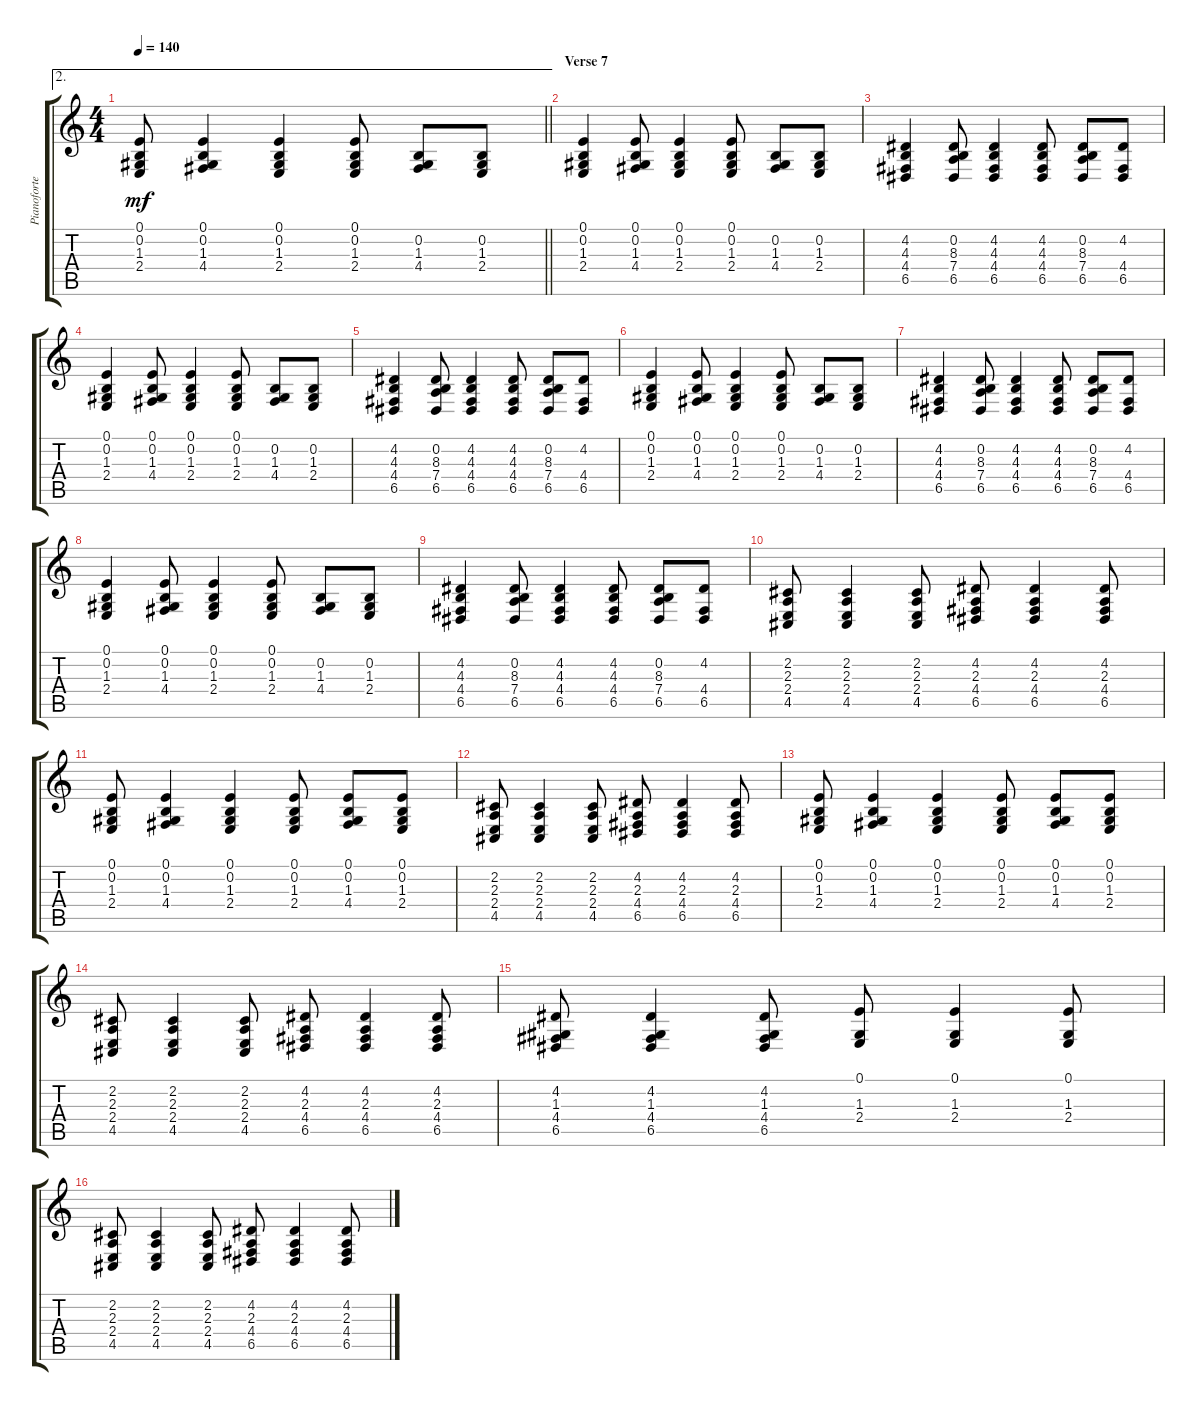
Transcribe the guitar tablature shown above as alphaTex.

\track ("Pianoforte" "Pianoforte") {instrument acousticgrandpiano}
\staff {score tabs}
\tuning (E4 B3 G3 D3 A2 E2) {hide}
\ae 2
\ts (4 4)
\tempo 140
\clef g2
\barLineRight lightlight
\ks c
(0.1 0.2 1.3 2.4).8{dy mf} (0.1 0.2 1.3 4.4).4 (0.1 0.2 1.3 2.4).4 (0.1 0.2 1.3 2.4).8 (0.2 1.3 4.4).8 (0.2 1.3 2.4).8 |
\section ("" "Verse 7")
(0.1 0.2 1.3 2.4).4 (0.1 0.2 1.3 4.4).8 (0.1 0.2 1.3 2.4).4 (0.1 0.2 1.3 2.4).8 (0.2 1.3 4.4).8 (0.2 1.3 2.4).8 |
(4.2 4.3 4.4 6.5).4 (0.2 8.3 7.4 6.5).8 (4.2 4.3 4.4 6.5).4 (4.2 4.3 4.4 6.5).8 (0.2 8.3 7.4 6.5).8 (4.2 4.4 6.5).8 |
(0.1 0.2 1.3 2.4).4 (0.1 0.2 1.3 4.4).8 (0.1 0.2 1.3 2.4).4 (0.1 0.2 1.3 2.4).8 (0.2 1.3 4.4).8 (0.2 1.3 2.4).8 |
(4.2 4.3 4.4 6.5).4 (0.2 8.3 7.4 6.5).8 (4.2 4.3 4.4 6.5).4 (4.2 4.3 4.4 6.5).8 (0.2 8.3 7.4 6.5).8 (4.2 4.4 6.5).8 |
(0.1 0.2 1.3 2.4).4 (0.1 0.2 1.3 4.4).8 (0.1 0.2 1.3 2.4).4 (0.1 0.2 1.3 2.4).8 (0.2 1.3 4.4).8 (0.2 1.3 2.4).8 |
(4.2 4.3 4.4 6.5).4 (0.2 8.3 7.4 6.5).8 (4.2 4.3 4.4 6.5).4 (4.2 4.3 4.4 6.5).8 (0.2 8.3 7.4 6.5).8 (4.2 4.4 6.5).8 |
(0.1 0.2 1.3 2.4).4 (0.1 0.2 1.3 4.4).8 (0.1 0.2 1.3 2.4).4 (0.1 0.2 1.3 2.4).8 (0.2 1.3 4.4).8 (0.2 1.3 2.4).8 |
(4.2 4.3 4.4 6.5).4 (0.2 8.3 7.4 6.5).8 (4.2 4.3 4.4 6.5).4 (4.2 4.3 4.4 6.5).8 (0.2 8.3 7.4 6.5).8 (4.2 4.4 6.5).8 |
(2.2 2.3 2.4 4.5).8 (2.2 2.3 2.4 4.5).4 (2.2 2.3 2.4 4.5).8 (4.2 2.3 4.4 6.5).8 (4.2 2.3 4.4 6.5).4 (4.2 2.3 4.4 6.5).8 |
(0.1 0.2 1.3 2.4).8 (0.1 0.2 1.3 4.4).4 (0.1 0.2 1.3 2.4).4 (0.1 0.2 1.3 2.4).8 (0.1 0.2 1.3 4.4).8 (0.1 0.2 1.3 2.4).8 |
(2.2 2.3 2.4 4.5).8 (2.2 2.3 2.4 4.5).4 (2.2 2.3 2.4 4.5).8 (4.2 2.3 4.4 6.5).8 (4.2 2.3 4.4 6.5).4 (4.2 2.3 4.4 6.5).8 |
(0.1 0.2 1.3 2.4).8 (0.1 0.2 1.3 4.4).4 (0.1 0.2 1.3 2.4).4 (0.1 0.2 1.3 2.4).8 (0.1 0.2 1.3 4.4).8 (0.1 0.2 1.3 2.4).8 |
(2.2 2.3 2.4 4.5).8 (2.2 2.3 2.4 4.5).4 (2.2 2.3 2.4 4.5).8 (4.2 2.3 4.4 6.5).8 (4.2 2.3 4.4 6.5).4 (4.2 2.3 4.4 6.5).8 |
(4.2 1.3 4.4 6.5).8 (4.2 1.3 4.4 6.5).4 (4.2 1.3 4.4 6.5).8 (0.1 1.3 2.4).8 (0.1 1.3 2.4).4 (0.1 1.3 2.4).8 |
(2.2 2.3 2.4 4.5).8 (2.2 2.3 2.4 4.5).4 (2.2 2.3 2.4 4.5).8 (4.2 2.3 4.4 6.5).8 (4.2 2.3 4.4 6.5).4 (4.2 2.3 4.4 6.5).8
